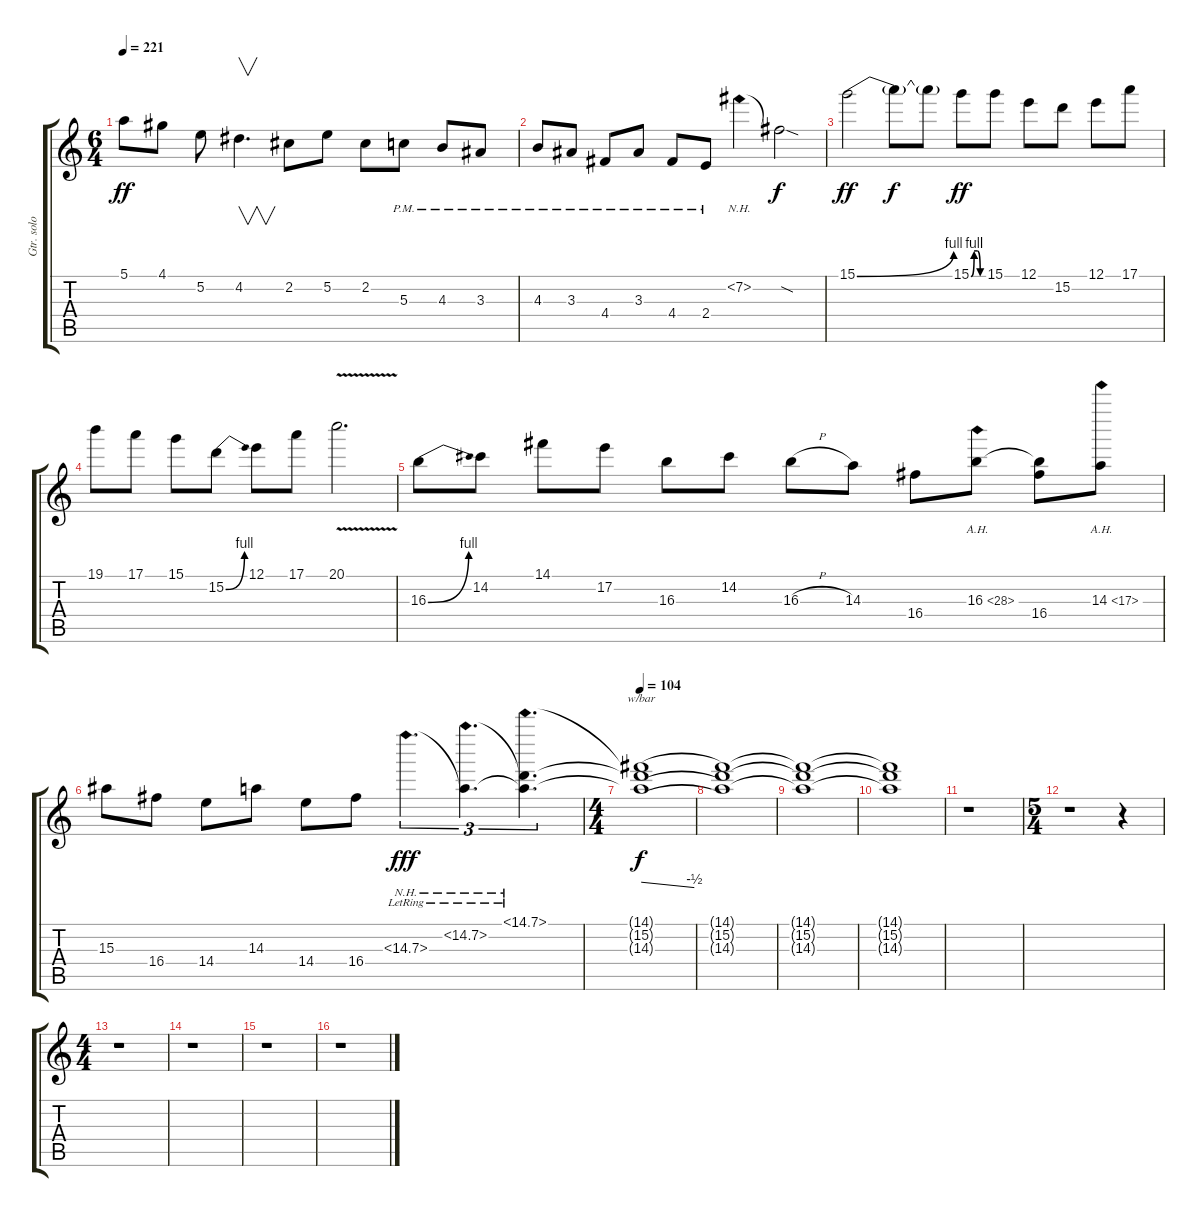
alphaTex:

\track ("Gtr. solo" "Gtr. solo") {instrument distortionguitar}
\staff {score tabs}
\tuning (E4 B3 G3 D3 A2 E2) {hide}
\ts (6 4)
\tempo 221
\clef g2
\ks c
5.1.8{dy ff} 4.1.8 5.2.8 4.2.4{v d} 2.2.8 5.2.8 2.2.8 5.3{pm}.8 4.3{pm}.8 3.3{pm}.8 |
4.3{pm}.8 3.3{pm}.8 4.4{pm}.8 3.3{pm}.8 4.4{pm}.8 2.4{pm}.8 7.2{nh}.4 7.2{sod t}.2{dy f} |
15.1{be (bend 0 0 60 4)}.2{dy ff} 15.1{t}.8{dy f} 15.1{t}.8 15.1{be (custom 0 0 15 4 30 4 45 0 60 0)}.8{dy ff} 15.1.8 12.1.8 15.2.8 12.1.8 17.1.8 |
19.1.8 17.1.8 15.1.8 15.2{be (bend 0 0 60 4)}.8 12.1.8 17.1.8 20.1{v}.2{d} |
16.3{be (bend 0 0 60 4)}.8 14.2.8 14.1.8 17.2.8 16.3.8 14.2.8 16.3{h}.8 14.3.8 16.4.8 16.3{ah 12}.8 (16.3{t} 16.4).8 14.3{ah 3}.8 |
15.3.8 16.4.8 14.4.8 14.3.8 14.4.8 16.4.8 14.3{nh lr}.4{d tu (3 2) dy fff} (15.2{nh lr} 14.3{t}).4{d tu (3 2)} (14.1{nh lr} 15.2{t} 14.3{t}).4{d tu (3 2)} |
\ts (4 4)
\tempo 104
(14.1{t} 15.2{t} 14.3{t}).1{tbe (dive default 0 0 60 -2) dy f} |
(14.1{t} 15.2{t} 14.3{t}).1 |
(14.1{t} 15.2{t} 14.3{t}).1 |
(14.1{t} 15.2{t} 14.3{t}).1 |
r.1 |
\ts (5 4)
r.1 r.4 |
\ts (4 4)
r.1 |
r.1 |
r.1 |
r.1
